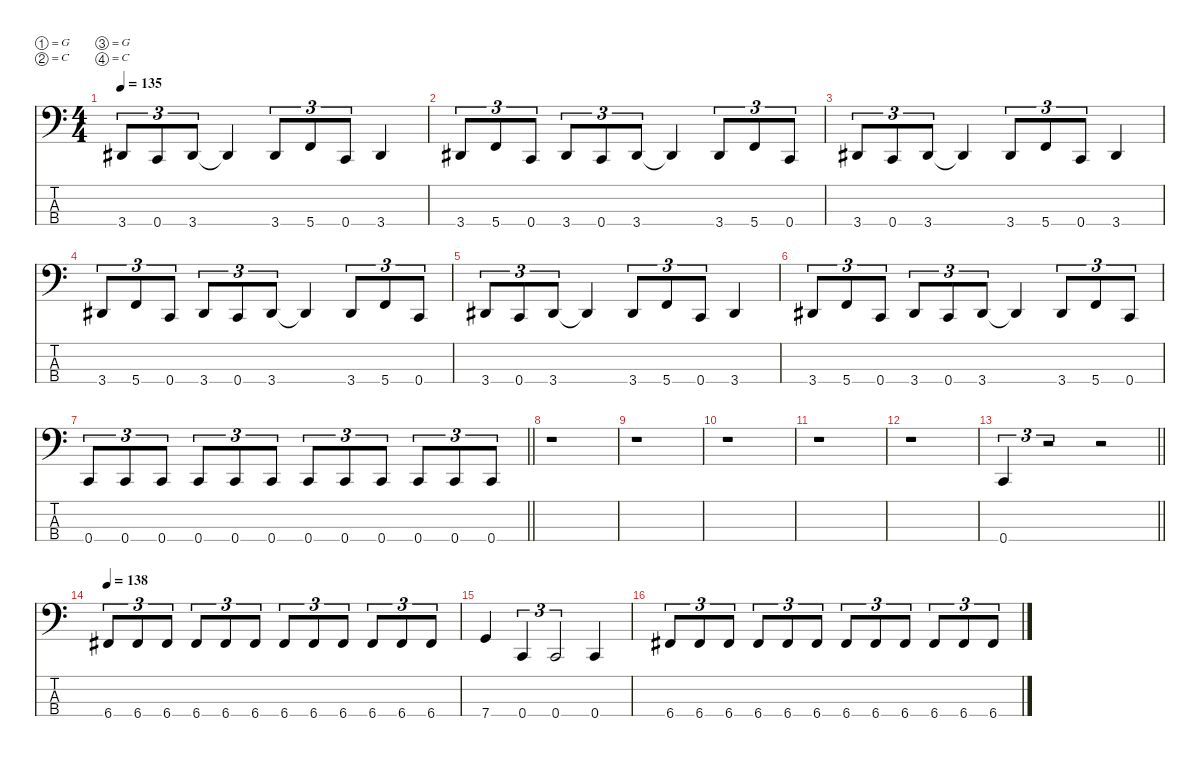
\defaultSystemsLayout 4
\hideDynamics
\bracketExtendMode nobrackets
\singleTrackTrackNamePolicy hidden
\multiTrackTrackNamePolicy hidden
\otherSystemsTrackNameOrientation horizontal
\track ("Craig McFarland" "el.bs.") {defaultSystemsLayout 8 instrument electricbasspick}
\staff {score tabs}
\tuning (G2 C2 G1 C1)
\ts (4 4)
\tempo 135
\clef f4
\ks c
3.4{acc #}.8{tu (3 2) dy f beam Up} 0.4.8{tu (3 2) beam Up} 3.4{acc #}.8{tu (3 2) beam Up} 3.4{t acc #}.4{beam Up} 3.4{acc #}.8{tu (3 2) beam Up} 5.4.8{tu (3 2) beam Up} 0.4.8{tu (3 2) beam Up} 3.4{acc #}.4{beam Up} |
3.4{acc #}.8{tu (3 2) beam Up} 5.4.8{tu (3 2) beam Up} 0.4.8{tu (3 2) beam Up} 3.4{acc #}.8{tu (3 2) beam Up} 0.4.8{tu (3 2) beam Up} 3.4{acc #}.8{tu (3 2) beam Up} 3.4{t acc #}.4{beam Up} 3.4{acc #}.8{tu (3 2) beam Up} 5.4.8{tu (3 2) beam Up} 0.4.8{tu (3 2) beam Up} |
3.4{acc #}.8{tu (3 2) beam Up} 0.4.8{tu (3 2) beam Up} 3.4{acc #}.8{tu (3 2) beam Up} 3.4{t acc #}.4{beam Up} 3.4{acc #}.8{tu (3 2) beam Up} 5.4.8{tu (3 2) beam Up} 0.4.8{tu (3 2) beam Up} 3.4{acc #}.4{beam Up} |
3.4{acc #}.8{tu (3 2) beam Up} 5.4.8{tu (3 2) beam Up} 0.4.8{tu (3 2) beam Up} 3.4{acc #}.8{tu (3 2) beam Up} 0.4.8{tu (3 2) beam Up} 3.4{acc #}.8{tu (3 2) beam Up} 3.4{t acc #}.4{beam Up} 3.4{acc #}.8{tu (3 2) beam Up} 5.4.8{tu (3 2) beam Up} 0.4.8{tu (3 2) beam Up} |
3.4{acc #}.8{tu (3 2) beam Up} 0.4.8{tu (3 2) beam Up} 3.4{acc #}.8{tu (3 2) beam Up} 3.4{t acc #}.4{beam Up} 3.4{acc #}.8{tu (3 2) beam Up} 5.4.8{tu (3 2) beam Up} 0.4.8{tu (3 2) beam Up} 3.4{acc #}.4{beam Up} |
3.4{acc #}.8{tu (3 2) beam Up} 5.4.8{tu (3 2) beam Up} 0.4.8{tu (3 2) beam Up} 3.4{acc #}.8{tu (3 2) beam Up} 0.4.8{tu (3 2) beam Up} 3.4{acc #}.8{tu (3 2) beam Up} 3.4{t acc #}.4{beam Up} 3.4{acc #}.8{tu (3 2) beam Up} 5.4.8{tu (3 2) beam Up} 0.4.8{tu (3 2) beam Up} |
\barLineRight lightlight
0.4.8{tu (3 2) beam Up} 0.4.8{tu (3 2) beam Up} 0.4.8{tu (3 2) beam Up} 0.4.8{tu (3 2) beam Up} 0.4.8{tu (3 2) beam Up} 0.4.8{tu (3 2) beam Up} 0.4.8{tu (3 2) beam Up} 0.4.8{tu (3 2) beam Up} 0.4.8{tu (3 2) beam Up} 0.4.8{tu (3 2) beam Up} 0.4.8{tu (3 2) beam Up} 0.4.8{tu (3 2) beam Up} |
r.1{beam Down} |
r.1{beam Down} |
r.1{beam Down} |
r.1{beam Down} |
r.1{beam Down} |
\barLineRight lightlight
0.4.4{tu (3 2) beam Up} r.2{tu (3 2) beam Up} r.2{beam Up} |
\tempo 138
6.4{acc #}.8{tu (3 2) beam Up} 6.4{acc #}.8{tu (3 2) beam Up} 6.4{acc #}.8{tu (3 2) beam Up} 6.4{acc #}.8{tu (3 2) beam Up} 6.4{acc #}.8{tu (3 2) beam Up} 6.4{acc #}.8{tu (3 2) beam Up} 6.4{acc #}.8{tu (3 2) beam Up} 6.4{acc #}.8{tu (3 2) beam Up} 6.4{acc #}.8{tu (3 2) beam Up} 6.4{acc #}.8{tu (3 2) beam Up} 6.4{acc #}.8{tu (3 2) beam Up} 6.4{acc #}.8{tu (3 2) beam Up} |
7.4.4{beam Up} 0.4.4{tu (3 2) beam Up} 0.4.2{tu (3 2) beam Up} 0.4.4{beam Up} |
6.4{acc #}.8{tu (3 2) beam Up} 6.4{acc #}.8{tu (3 2) beam Up} 6.4{acc #}.8{tu (3 2) beam Up} 6.4{acc #}.8{tu (3 2) beam Up} 6.4{acc #}.8{tu (3 2) beam Up} 6.4{acc #}.8{tu (3 2) beam Up} 6.4{acc #}.8{tu (3 2) beam Up} 6.4{acc #}.8{tu (3 2) beam Up} 6.4{acc #}.8{tu (3 2) beam Up} 6.4{acc #}.8{tu (3 2) beam Up} 6.4{acc #}.8{tu (3 2) beam Up} 6.4{acc #}.8{tu (3 2) beam Up}
